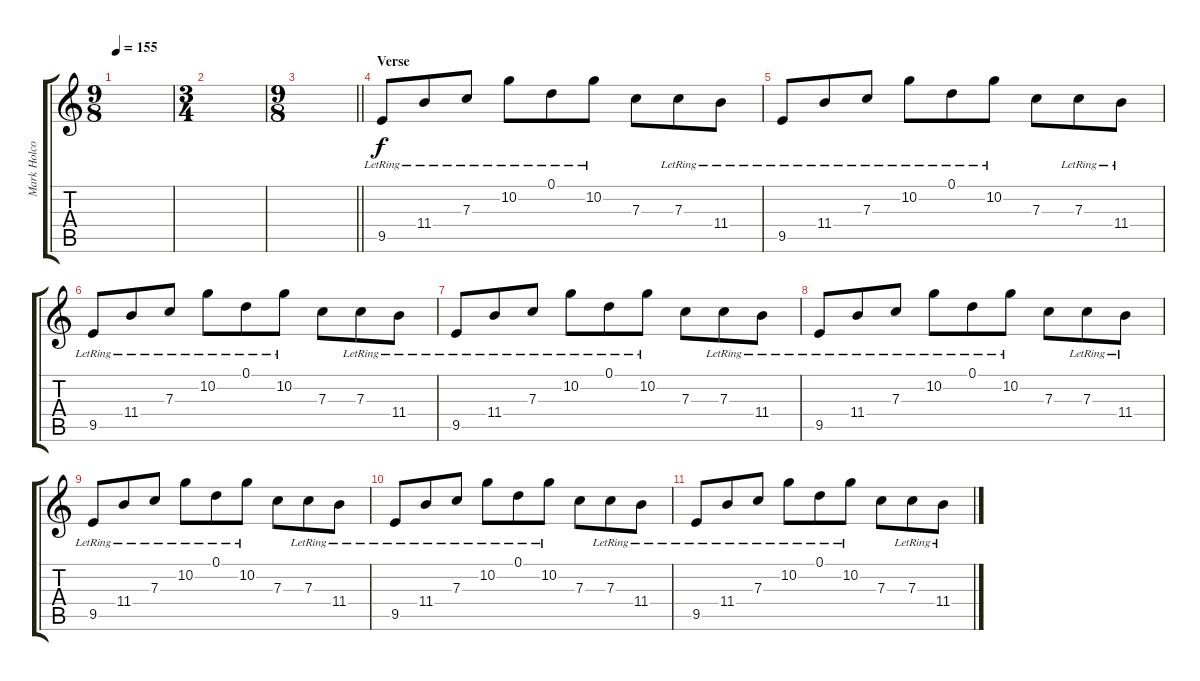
\track ("Mark Holcomb - Acoustic Guitar" "Mark Holco") {instrument acousticguitarsteel}
\staff {score tabs}
\tuning (D4 A3 F3 C3 G2 C2) {hide}
\ts (9 8)
\tempo 155
\clef g2
\ks c
|
\ts (3 4)
|
\ts (9 8)
\barLineRight lightlight
|
\section ("" "Verse")
9.5{lr}.8{volume 13 balance 16} 11.4{lr}.8 7.3{lr}.8 10.2{lr}.8 0.1{lr}.8 10.2{lr}.8 7.3.8 7.3{lr}.8 11.4{lr}.8 |
9.5{lr}.8 11.4{lr}.8 7.3{lr}.8 10.2{lr}.8 0.1{lr}.8 10.2{lr}.8 7.3.8 7.3{lr}.8 11.4{lr}.8 |
9.5{lr}.8 11.4{lr}.8 7.3{lr}.8 10.2{lr}.8 0.1{lr}.8 10.2{lr}.8 7.3.8 7.3{lr}.8 11.4{lr}.8 |
9.5{lr}.8 11.4{lr}.8 7.3{lr}.8 10.2{lr}.8 0.1{lr}.8 10.2{lr}.8 7.3.8 7.3{lr}.8 11.4{lr}.8 |
9.5{lr}.8 11.4{lr}.8 7.3{lr}.8 10.2{lr}.8 0.1{lr}.8 10.2{lr}.8 7.3.8 7.3{lr}.8 11.4{lr}.8 |
9.5{lr}.8 11.4{lr}.8 7.3{lr}.8 10.2{lr}.8 0.1{lr}.8 10.2{lr}.8 7.3.8 7.3{lr}.8 11.4{lr}.8 |
9.5{lr}.8 11.4{lr}.8 7.3{lr}.8 10.2{lr}.8 0.1{lr}.8 10.2{lr}.8 7.3.8 7.3{lr}.8 11.4{lr}.8 |
9.5{lr}.8 11.4{lr}.8 7.3{lr}.8 10.2{lr}.8 0.1{lr}.8 10.2{lr}.8 7.3.8 7.3{lr}.8 11.4{lr}.8
